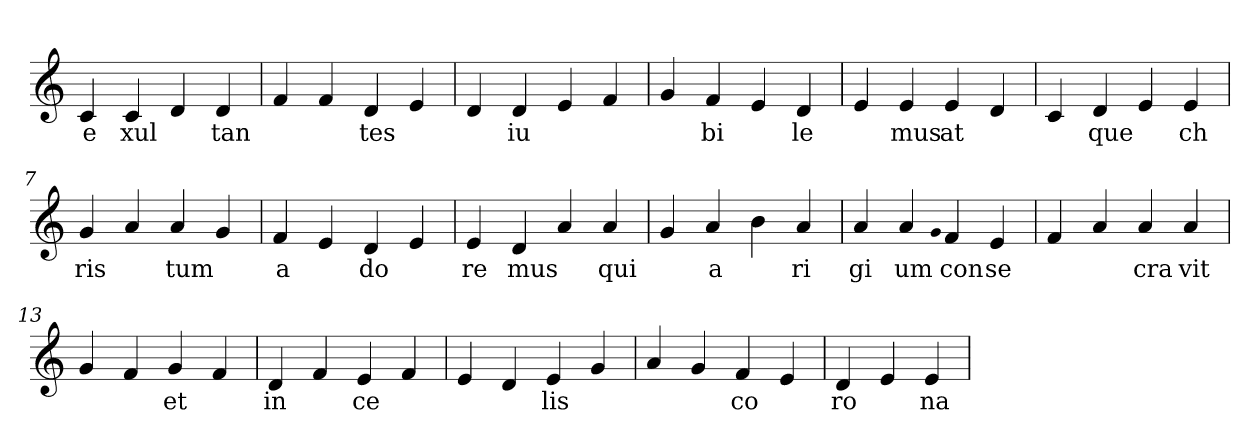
**kern	**text
*part1	*part1
*staff1	*staff1
*clefG2	*
=1	=1
4c	e
4c	xul
4d	.
4d	tan
=2	=2
4f	.
4f	.
4d	tes
4e	.
=3	=3
4d	.
4d	iu
4e	.
4f	.
=4	=4
4g	.
4f	bi
4e	.
4d	le
=5	=5
4e	.
4e	mus
4e	at
4d	.
=6	=6
4c	.
4d	que
4e	.
4e	ch
=7	=7
4g	ris
4a	.
4a	tum
4g	.
=8	=8
4f	a
4e	.
4d	do
4e	.
=9	=9
4e	re
4d	mus
4a	.
4a	qui
=10	=10
4g	.
4a	a
4b	.
4a	ri
=11	=11
4a	gi
4a	um
qqg	.
4f	con
4e	se
=12	=12
4f	.
4a	.
4a	cra
4a	vit
=13	=13
4g	.
4f	.
4g	et
4f	.
=14	=14
4d	in
4f	.
4e	ce
4f	.
=15	=15
4e	.
4d	.
4e	lis
4g	.
=16	=16
4a	.
4g	.
4f	co
4e	.
=17	=17
4d	ro
4e	.
4e	na
=	=
*-	*-
